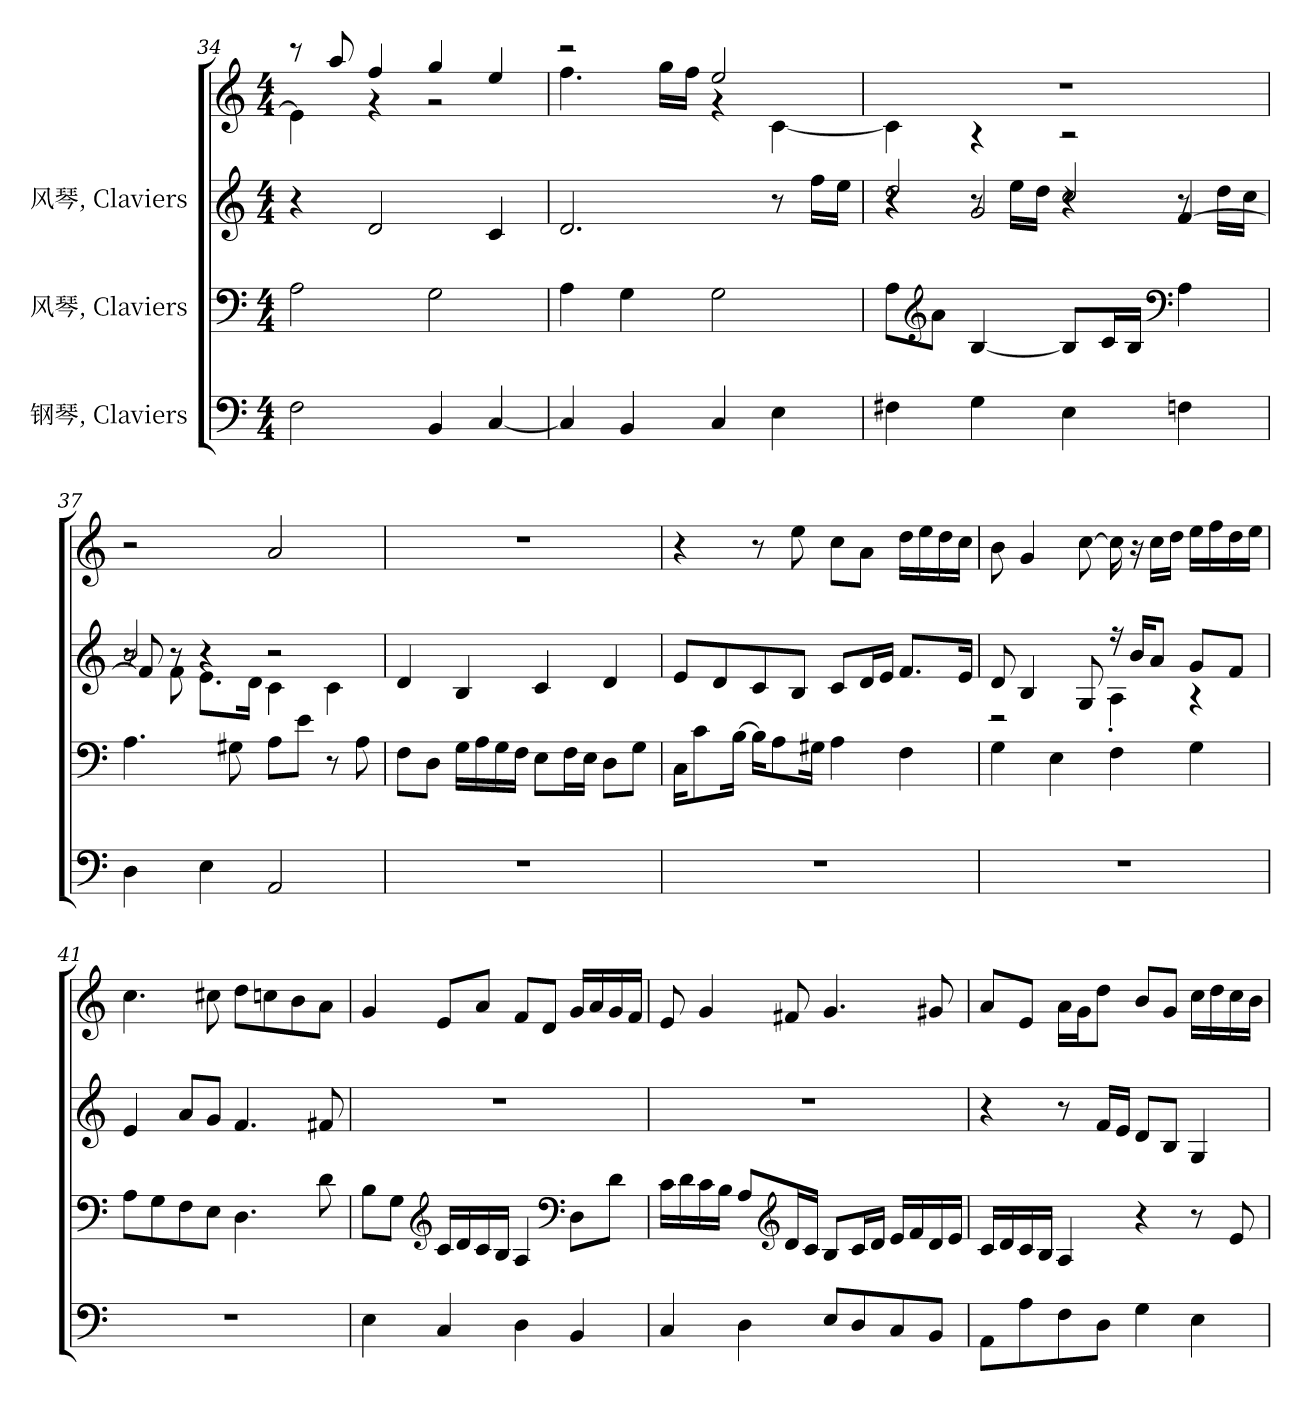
**kern	**kern	**kern	**kern
*part3	*part2	*part1	*part1
*staff4	*staff3	*staff2	*staff1
*I"钢琴, Claviers	*I"风琴, Claviers	*I"风琴, Claviers	*
!!LO:LB:g=z
*clefF4	*clefF4	*clefG2	*clefG2
*k[]	*k[]	*k[]	*k[]
*M4/4	*M4/4	*M4/4	*M4/4
=34	=34	=34	=34
*	*	*	*^
2F\	2A\	4r	8r	4e\]
.	.	.	8aa/	.
.	.	2d/	4ff/	4r
4BB/	2G\	.	4gg/	2r
[4C/	.	4c/	4ee/	.
=35	=35	=35	=35	=35
4C/]	4A\	2.d/	2r	4.ff\
4BB/	4G\	.	.	.
.	.	.	.	16gg\LL
.	.	.	.	16ff\JJ
4C/	2G\	.	2ee/	4r
4E\	.	8r	.	[4c\
.	.	16ff\LL	.	.
.	.	16ee\JJ	.	.
=36	=36	=36	=36	=36
*	*	*^	*	*
*	*	*	*^	*	*
4F#X\	8A\L	2dd/	4r	4r	1r	4c\]
*	*clefG2	*	*	*	*	*
.	8a\J	.	.	.	.	.
4G\	[4B/	.	8r	2g/	.	4r
.	.	.	16ee\LL	.	.	.
.	.	.	16dd\JJ	.	.	.
4E\	8B/L]	2cc/	4r	.	.	2r
.	16c/L	.	.	.	.	.
.	16B/JJ	.	.	.	.	.
*	*clefF4	*	*	*	*	*
4Fn\	4A\	.	8r	[4f/	.	.
.	.	.	16dd\LL	.	.	.
.	.	.	16cc\JJ	.	.	.
*	*	*	*	*	*v	*v
=37	=37	=37	=37	=37	=37
4D\	4.A\	2b/	8r	8f/]	2r
.	.	.	8f\	8r	.
4E\	.	.	8.e\L	4r	.
.	8G#X\	.	.	.	.
.	.	.	16d\Jk	.	.
2AA/	8A\L	2r	4c\	2r	2a/
.	8e\J	.	.	.	.
.	8r	.	4c\	.	.
.	8A\	.	.	.	.
*	*	*v	*v	*v	*
!!LO:PB:g=z
=38	=38	=38	=38
1r	8F\L	4d/	1r
.	8D\J	.	.
.	16G\LL	4B/	.
.	16A\	.	.
.	16G\	.	.
.	16F\JJ	.	.
.	8E\L	4c/	.
.	16F\L	.	.
.	16E\JJ	.	.
.	8D\L	4d/	.
.	8G\J	.	.
=39	=39	=39	=39
1r	16C\KL	8e/L	4r
.	8c\	.	.
.	.	8d/	.
.	[16B\Jk	.	.
.	16B\KL]	8c/	8r
.	8A\	.	.
.	.	8B/J	8ee\
.	16G#X\Jk	.	.
.	4A\	8c/L	8cc\L
.	.	16d/L	8a\J
.	.	16e/JJ	.
.	4F\	8.f/L	16dd\LL
.	.	.	16ee\
.	.	.	16dd\
.	.	16e/Jk	16cc\JJ
=40	=40	=40	=40
*	*	*^	*
1r	4G\	8d/	2r	8b\
.	.	4B/	.	4g/
.	4E\	.	.	.
.	.	8G/	.	[8cc\
.	4F\	16r	4A'\	16cc\]
.	.	16b/KL	.	16r
.	.	8a/J	.	16cc\LL
.	.	.	.	16dd\JJ
.	4G\	8g/L	4r	16ee\LL
.	.	.	.	16ff\
.	.	8f/J	.	16dd\
.	.	.	.	16ee\JJ
*	*	*v	*v	*
!!LO:LB:g=z
=41	=41	=41	=41
1r	8A\L	4e/	4.cc\
.	8G\	.	.
.	8F\	8a/L	.
.	8E\J	8g/J	8cc#X\
.	4.D\	4.f/	8dd\L
.	.	.	8ccn\
.	.	.	8b\
.	8d\	8f#X/	8a\J
=42	=42	=42	=42
4E\	8B\L	1r	4g/
.	8G\J	.	.
*	*clefG2	*	*
4C/	16c/LL	.	8e/L
.	16d/	.	.
.	16c/	.	8a/J
.	16B/JJ	.	.
4D\	4A/	.	8f/L
.	.	.	8d/J
*	*clefF4	*	*
4BB/	8D\L	.	16g/LL
.	.	.	16a/
.	8d\J	.	16g/
.	.	.	16f/JJ
=43	=43	=43	=43
4C/	16c\LL	1r	8e/
.	16d\	.	.
.	16c\	.	4g/
.	16B\JJ	.	.
4D\	8A/L	.	.
*	*clefG2	*	*
.	16d/L	.	8f#X/
.	16c/JJ	.	.
8E/L	8B/L	.	4.g/
8D/	16c/L	.	.
.	16d/JJ	.	.
8C/	16e/LL	.	.
.	16f/	.	.
8BB/J	16d/	.	8g#X/
.	16e/JJ	.	.
!!LO:LB:g=z
=44	=44	=44	=44
8AA\L	16c/LL	4r	8a/L
.	16d/	.	.
8A\	16c/	.	8e/J
.	16B/JJ	.	.
8F\	4A/	8r	16a\LL
.	.	.	16g\J
8D\J	.	16f/LL	8dd\J
.	.	16e/JJ	.
4G\	4r	8d/L	8b/L
.	.	8B/J	8g/J
4E\	8r	4G/	16cc\LL
.	.	.	16dd\
.	8e/	.	16cc\
.	.	.	16b\JJ
=	=	=	=
*-	*-	*-	*-
